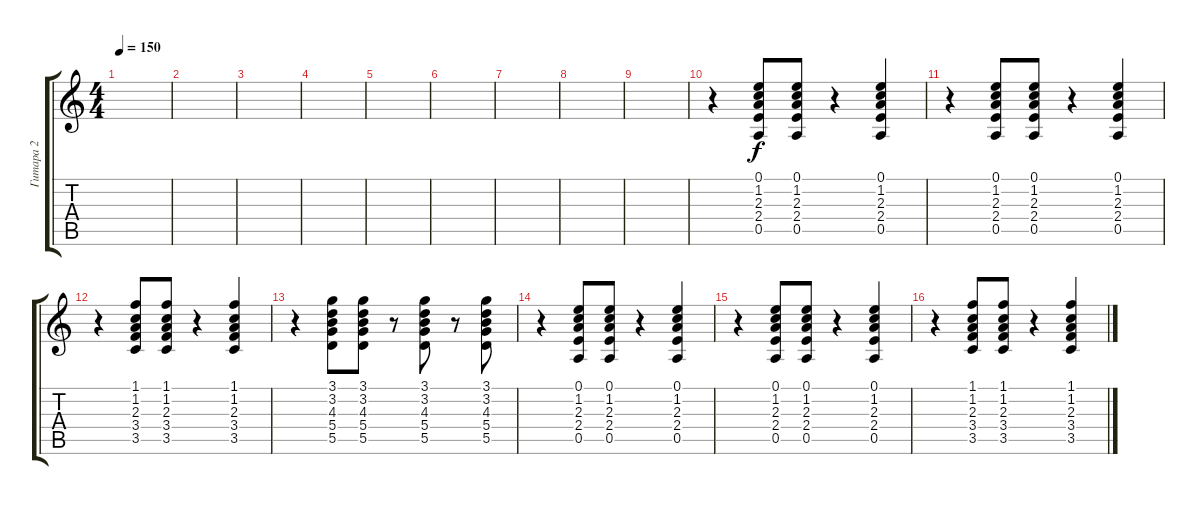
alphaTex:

\track ("Гитара 2" "Гитара 2") {instrument acousticguitarnylon}
\staff {score tabs}
\tuning (E4 B3 G3 D3 A2 E2) {hide}
\ts (4 4)
\tempo 150
\clef g2
\ks c
|
|
|
|
|
|
|
|
|
r.4 (0.1 1.2 2.3 2.4 0.5).8 (0.1 1.2 2.3 2.4 0.5).8 r.4 (0.1 1.2 2.3 2.4 0.5).4 |
r.4 (0.1 1.2 2.3 2.4 0.5).8 (0.1 1.2 2.3 2.4 0.5).8 r.4 (0.1 1.2 2.3 2.4 0.5).4 |
r.4 (1.1 1.2 2.3 3.4 3.5).8 (1.1 1.2 2.3 3.4 3.5).8 r.4 (1.1 1.2 2.3 3.4 3.5).4 |
r.4 (3.1 3.2 4.3 5.4 5.5).8 (3.1 3.2 4.3 5.4 5.5).8 r.8 (3.1 3.2 4.3 5.4 5.5).8 r.8 (3.1 3.2 4.3 5.4 5.5).8 |
r.4 (0.1 1.2 2.3 2.4 0.5).8 (0.1 1.2 2.3 2.4 0.5).8 r.4 (0.1 1.2 2.3 2.4 0.5).4 |
r.4 (0.1 1.2 2.3 2.4 0.5).8 (0.1 1.2 2.3 2.4 0.5).8 r.4 (0.1 1.2 2.3 2.4 0.5).4 |
r.4 (1.1 1.2 2.3 3.4 3.5).8 (1.1 1.2 2.3 3.4 3.5).8 r.4 (1.1 1.2 2.3 3.4 3.5).4
